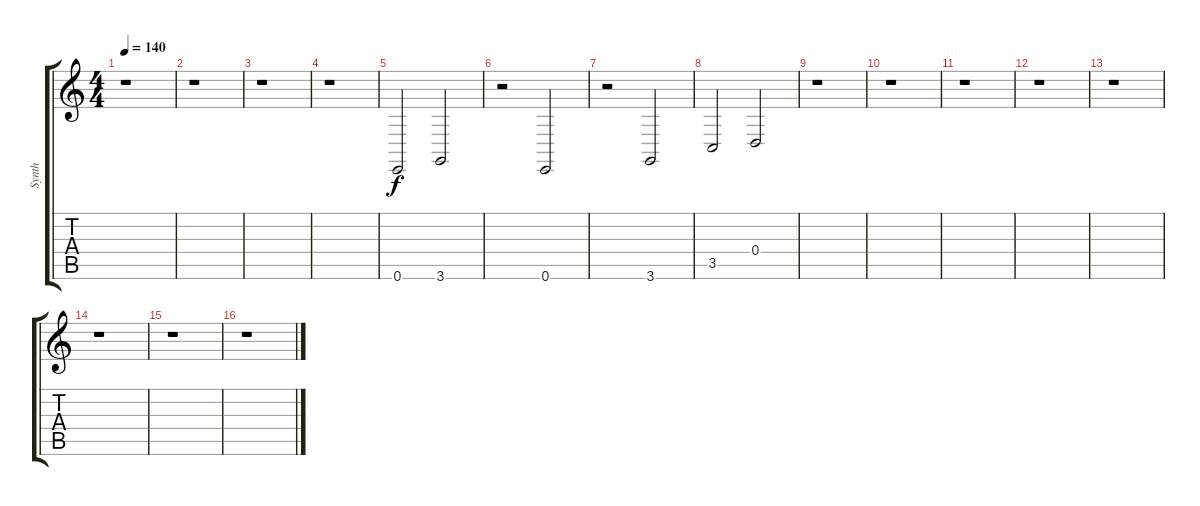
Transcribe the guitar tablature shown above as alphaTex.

\track ("Synth" "Synth") {instrument stringensemble1}
\staff {score tabs}
\tuning (E4 B3 G3 D3 A2 E2) {hide}
\ts (4 4)
\tempo 140
\clef g2
\ks c
r.1{dy ff} |
r.1 |
r.1 |
r.1 |
0.6.2{dy f volume 12} 3.6.2 |
r.2 0.6.2 |
r.2 3.6.2 |
3.5.2 0.4.2 |
r.1{volume 12 instrument stringensemble1} |
r.1 |
r.1 |
r.1 |
r.1 |
r.1 |
r.1 |
r.1
